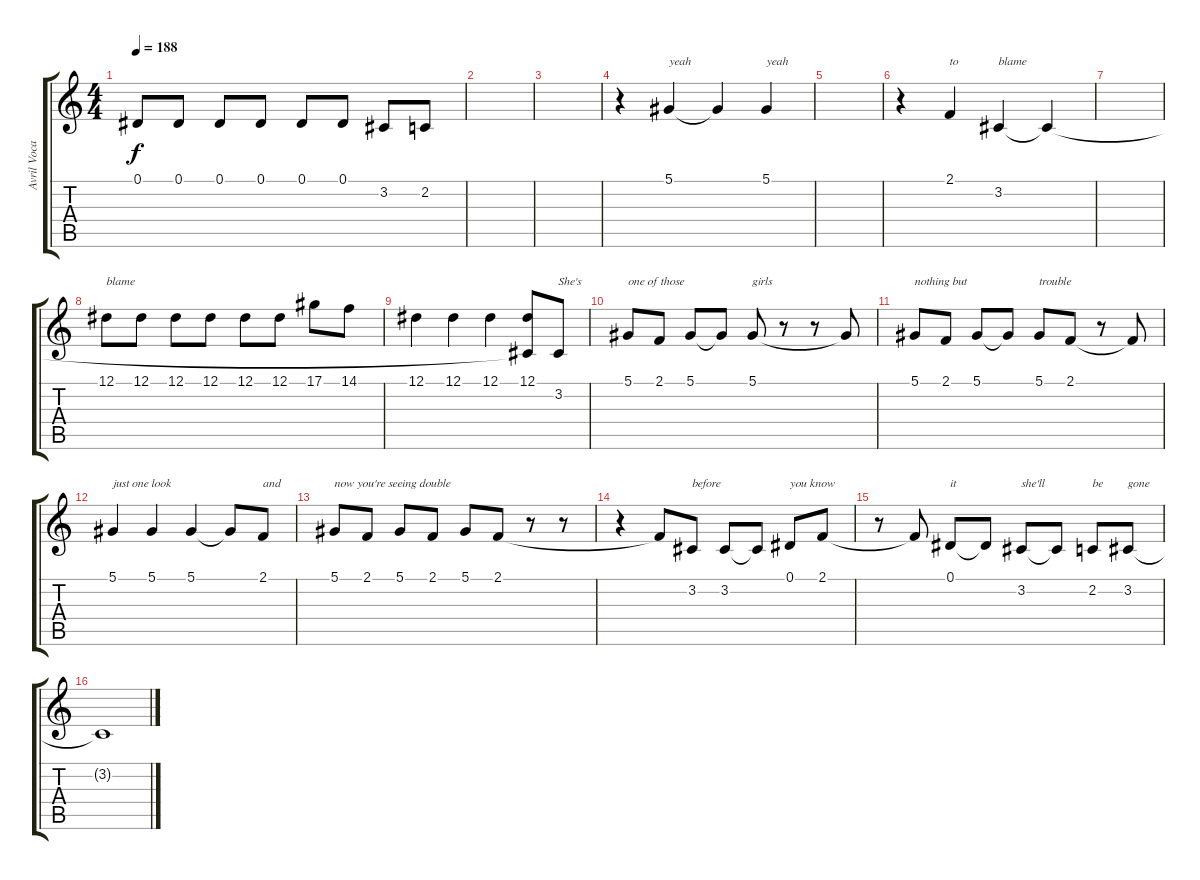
\track ("Avril Vocals" "Avril Voca") {instrument clarinet}
\staff {score tabs}
\tuning (Eb4 Bb3 Gb3 Db3 Ab2 Db2) {hide}
\ts (4 4)
\tempo 188
\clef g2
\ks c
0.1.8{dy f} 0.1.8 0.1.8 0.1.8 0.1.8 0.1.8 3.2.8 2.2.8 |
|
|
r.4 5.1.4{txt "yeah"} 5.1{t}.4 5.1.4{txt "yeah"} |
|
r.4 2.1.4{txt "to"} 3.2.4{txt "blame"} 3.2{t}.4 |
|
12.1.8{txt "blame"} 12.1.8 12.1.8 12.1.8 12.1.8 12.1.8 17.1.8 14.1.8 |
12.1.4 12.1.4 12.1.4 (12.1 3.2{t}).8 3.2.8{txt "She's"} |
5.1.8{txt "one of those"} 2.1.8 5.1.8 5.1{t}.8 5.1.8{txt "girls"} r.8 r.8 5.1{t}.8 |
5.1.8{txt "nothing but"} 2.1.8 5.1.8 5.1{t}.8 5.1.8{txt "trouble"} 2.1.8 r.8 2.1{t}.8 |
5.1.4{txt "just one look"} 5.1.4 5.1.4 5.1{t}.8 2.1.8{txt "and"} |
5.1.8{txt "now you're seeing double"} 2.1.8 5.1.8 2.1.8 5.1.8 2.1.8 r.8 r.8 |
r.4 2.1{t}.8 3.2.8{txt "before"} 3.2.8 3.2{t}.8 0.1.8{txt "you know"} 2.1.8 |
r.8 2.1{t}.8 0.1.8{txt "it"} 0.1{t}.8 3.2.8{txt "she'll"} 3.2{t}.8 2.2.8{txt "be"} 3.2.8{txt "gone"} |
3.2{t}.1
